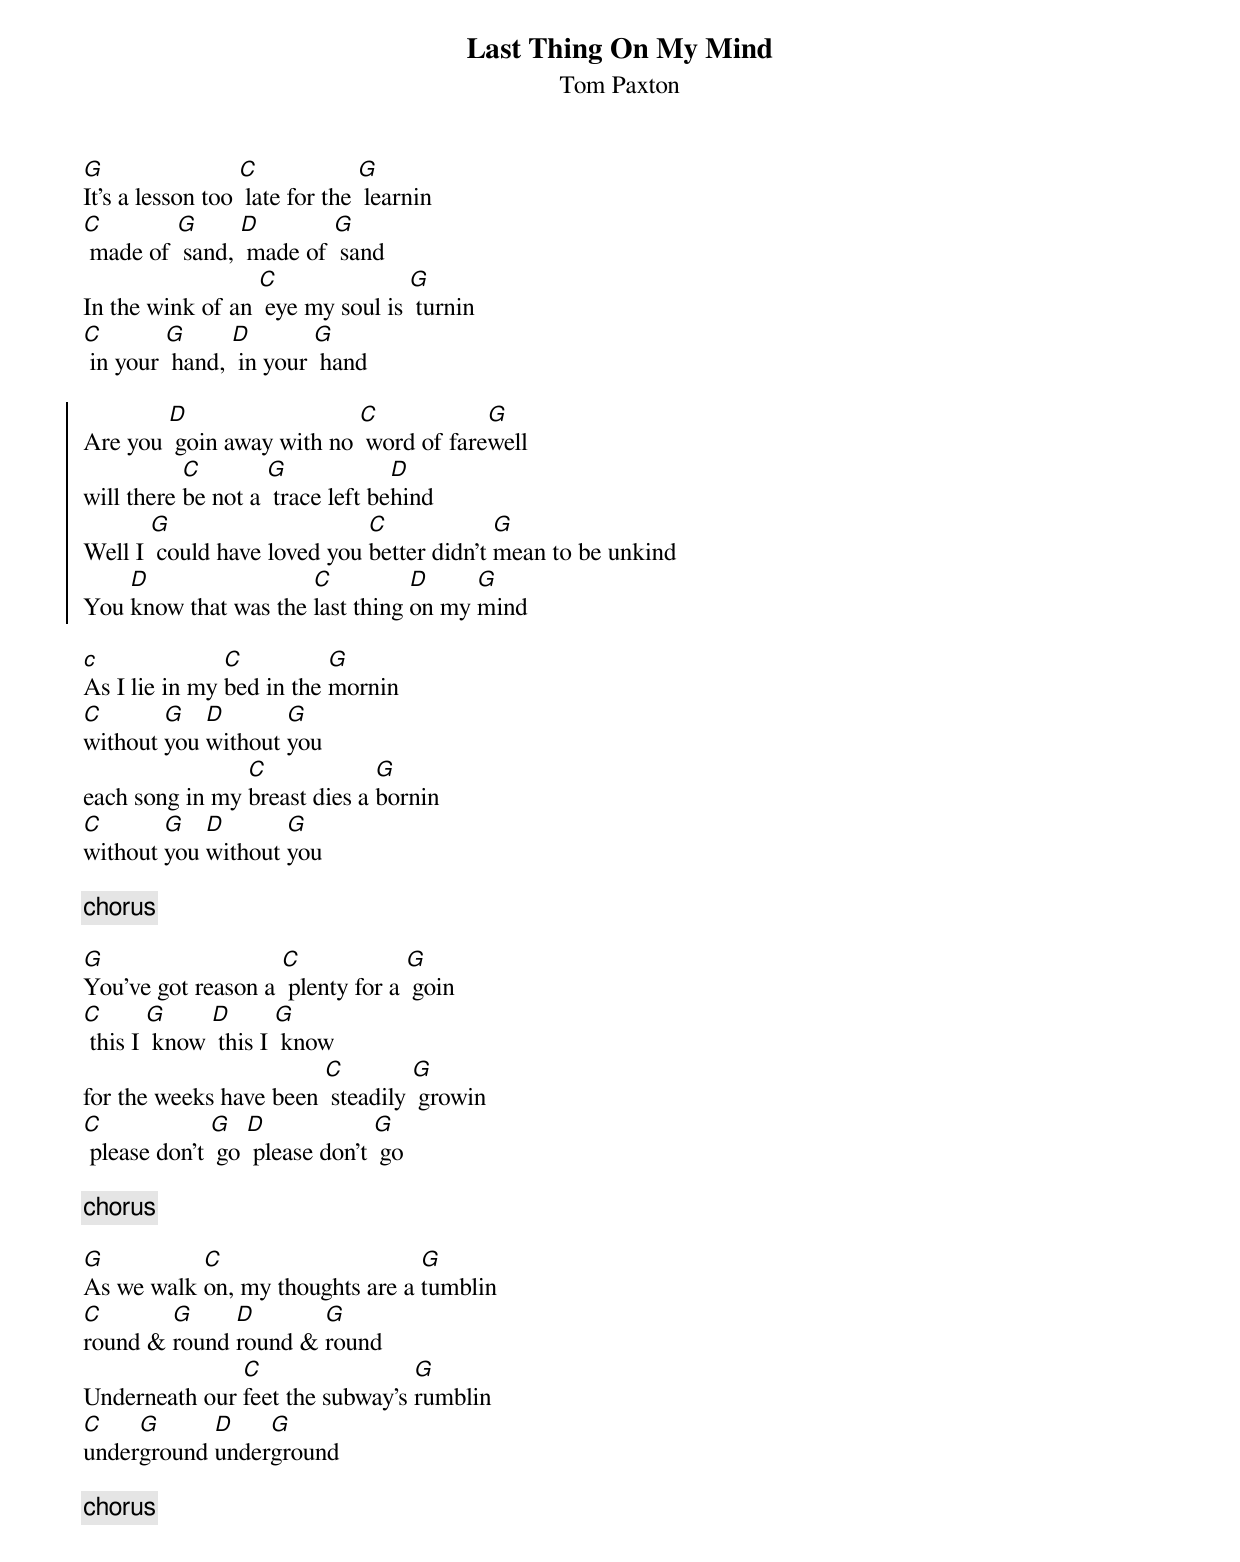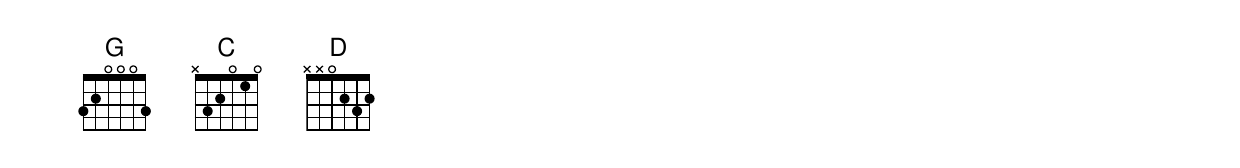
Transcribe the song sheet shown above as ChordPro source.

{title: Last Thing On My Mind}
{subtitle: Tom Paxton}
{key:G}

[G]It's a lesson too [C] late for the [G] learnin
[C] made of [G] sand, [D] made of [G] sand
In the wink of an [C] eye my soul is [G] turnin
[C] in your [G] hand, [D] in your [G] hand

{soc}
Are you [D] goin away with no [C] word of fare[G]well
will there [C]be not a [G] trace left be[D]hind
Well I [G] could have loved you [C]better didn't [G]mean to be unkind
You [D]know that was the [C]last thing [D]on my [G]mind
{eoc}

[c]As I lie in my [C]bed in the [G]mornin
[C]without [G]you [D]without [G]you
each song in my [C]breast dies a [G]bornin
[C]without [G]you [D]without [G]you

{c:chorus}

[G]You've got reason a [C] plenty for a [G] goin
[C] this I [G] know [D] this I [G] know
for the weeks have been [C] steadily [G] growin
[C] please don't [G] go [D] please don't [G] go

{c:chorus}

[G]As we walk [C]on, my thoughts are a [G]tumblin
[C]round & [G]round [D]round & [G]round
Underneath our [C]feet the subway's [G]rumblin
[C]under[G]ground [D]under[G]ground

{c:chorus}
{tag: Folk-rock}
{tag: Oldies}
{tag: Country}
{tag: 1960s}

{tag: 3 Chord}
